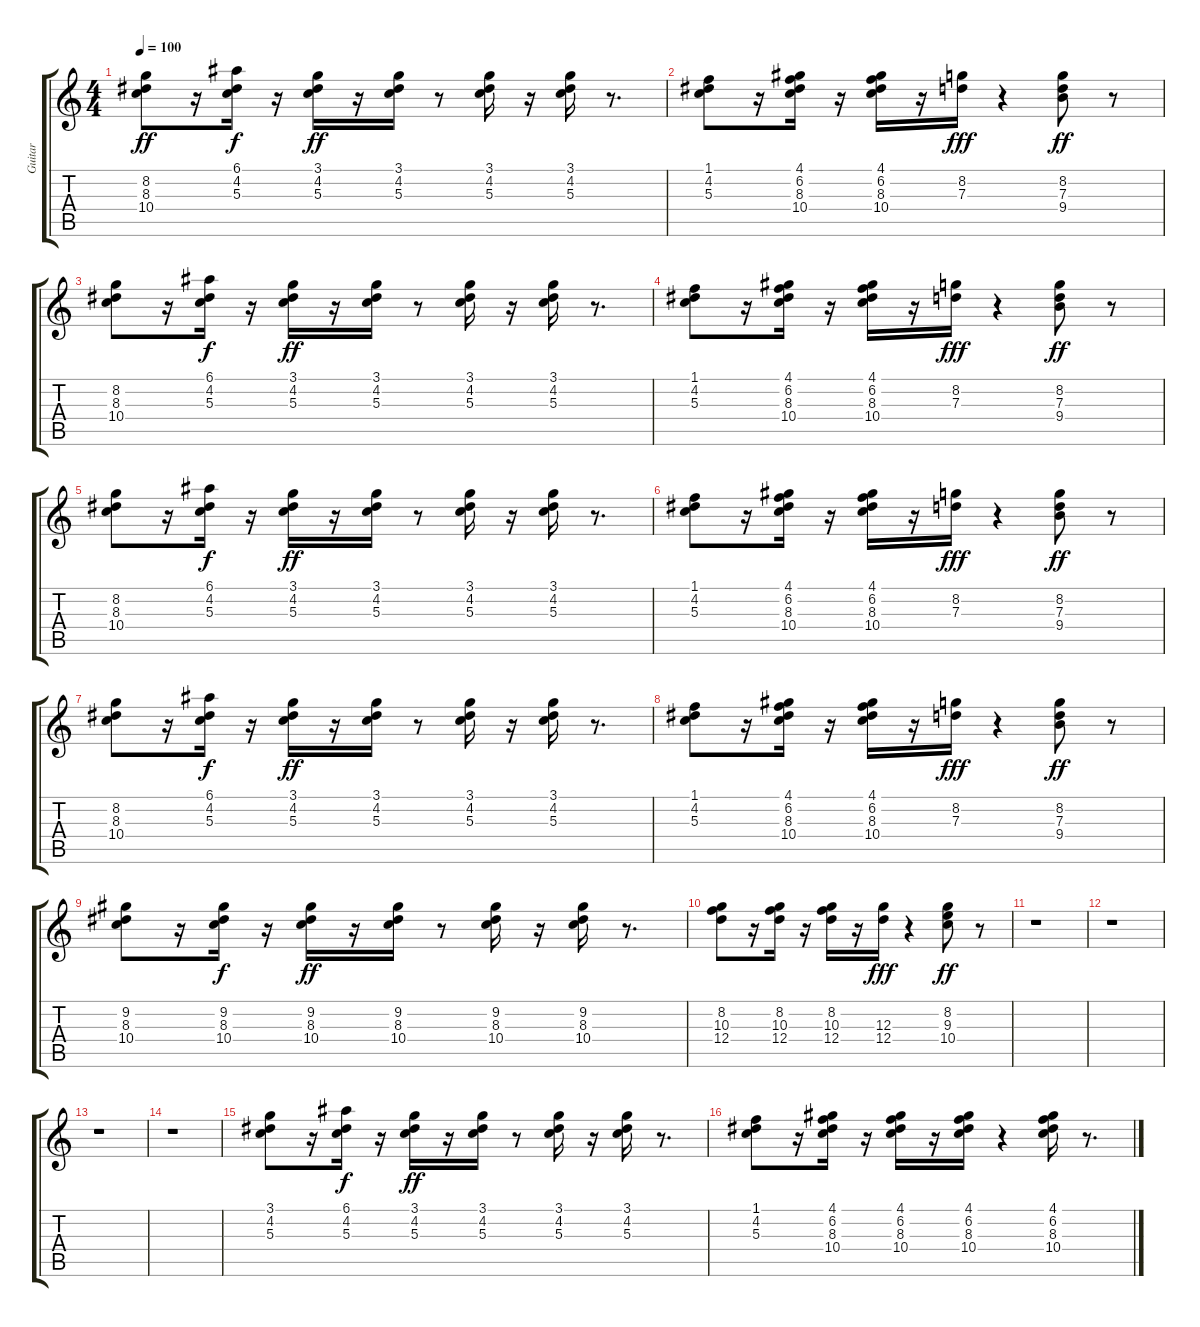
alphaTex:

\track ("Guitar" "Guitar") {instrument acousticguitarsteel}
\staff {score tabs}
\tuning (E4 B3 G3 D3 A2 E2) {hide}
\ts (4 4)
\tempo 100
\clef g2
\ks c
(8.2 8.3 10.4).8{dy ff} r.16 (6.1 4.2 5.3).16{dy f} r.16 (3.1 4.2 5.3).16{dy ff} r.16 (3.1 4.2 5.3).16 r.8 (3.1 4.2 5.3).16 r.16 (3.1 4.2 5.3).16 r.8{d} |
(1.1 4.2 5.3).8 r.16 (4.1 6.2 8.3 10.4).16 r.16 (4.1 6.2 8.3 10.4).16 r.16 (8.2 7.3).16{dy fff} r.4 (8.2 7.3 9.4).8{dy ff} r.8 |
(8.2 8.3 10.4).8 r.16 (6.1 4.2 5.3).16{dy f} r.16 (3.1 4.2 5.3).16{dy ff} r.16 (3.1 4.2 5.3).16 r.8 (3.1 4.2 5.3).16 r.16 (3.1 4.2 5.3).16 r.8{d} |
(1.1 4.2 5.3).8 r.16 (4.1 6.2 8.3 10.4).16 r.16 (4.1 6.2 8.3 10.4).16 r.16 (8.2 7.3).16{dy fff} r.4 (8.2 7.3 9.4).8{dy ff} r.8 |
(8.2 8.3 10.4).8 r.16 (6.1 4.2 5.3).16{dy f} r.16 (3.1 4.2 5.3).16{dy ff} r.16 (3.1 4.2 5.3).16 r.8 (3.1 4.2 5.3).16 r.16 (3.1 4.2 5.3).16 r.8{d} |
(1.1 4.2 5.3).8 r.16 (4.1 6.2 8.3 10.4).16 r.16 (4.1 6.2 8.3 10.4).16 r.16 (8.2 7.3).16{dy fff} r.4 (8.2 7.3 9.4).8{dy ff} r.8 |
(8.2 8.3 10.4).8 r.16 (6.1 4.2 5.3).16{dy f} r.16 (3.1 4.2 5.3).16{dy ff} r.16 (3.1 4.2 5.3).16 r.8 (3.1 4.2 5.3).16 r.16 (3.1 4.2 5.3).16 r.8{d} |
(1.1 4.2 5.3).8 r.16 (4.1 6.2 8.3 10.4).16 r.16 (4.1 6.2 8.3 10.4).16 r.16 (8.2 7.3).16{dy fff} r.4 (8.2 7.3 9.4).8{dy ff} r.8 |
(9.2 8.3 10.4).8 r.16 (9.2 8.3 10.4).16{dy f} r.16 (9.2 8.3 10.4).16{dy ff} r.16 (9.2 8.3 10.4).16 r.8 (9.2 8.3 10.4).16 r.16 (9.2 8.3 10.4).16 r.8{d} |
(8.2 10.3 12.4).8 r.16 (8.2 10.3 12.4).16 r.16 (8.2 10.3 12.4).16 r.16 (12.3 12.4).16{dy fff} r.4 (8.2 9.3 10.4).8{dy ff} r.8 |
r.1 |
r.1 |
r.1 |
r.1 |
(3.1 4.2 5.3).8 r.16 (6.1 4.2 5.3).16{dy f} r.16 (3.1 4.2 5.3).16{dy ff} r.16 (3.1 4.2 5.3).16 r.8 (3.1 4.2 5.3).16 r.16 (3.1 4.2 5.3).16 r.8{d} |
(1.1 4.2 5.3).8 r.16 (4.1 6.2 8.3 10.4).16 r.16 (4.1 6.2 8.3 10.4).16 r.16 (4.1 6.2 8.3 10.4).16 r.4 (4.1 6.2 8.3 10.4).16 r.8{d}
